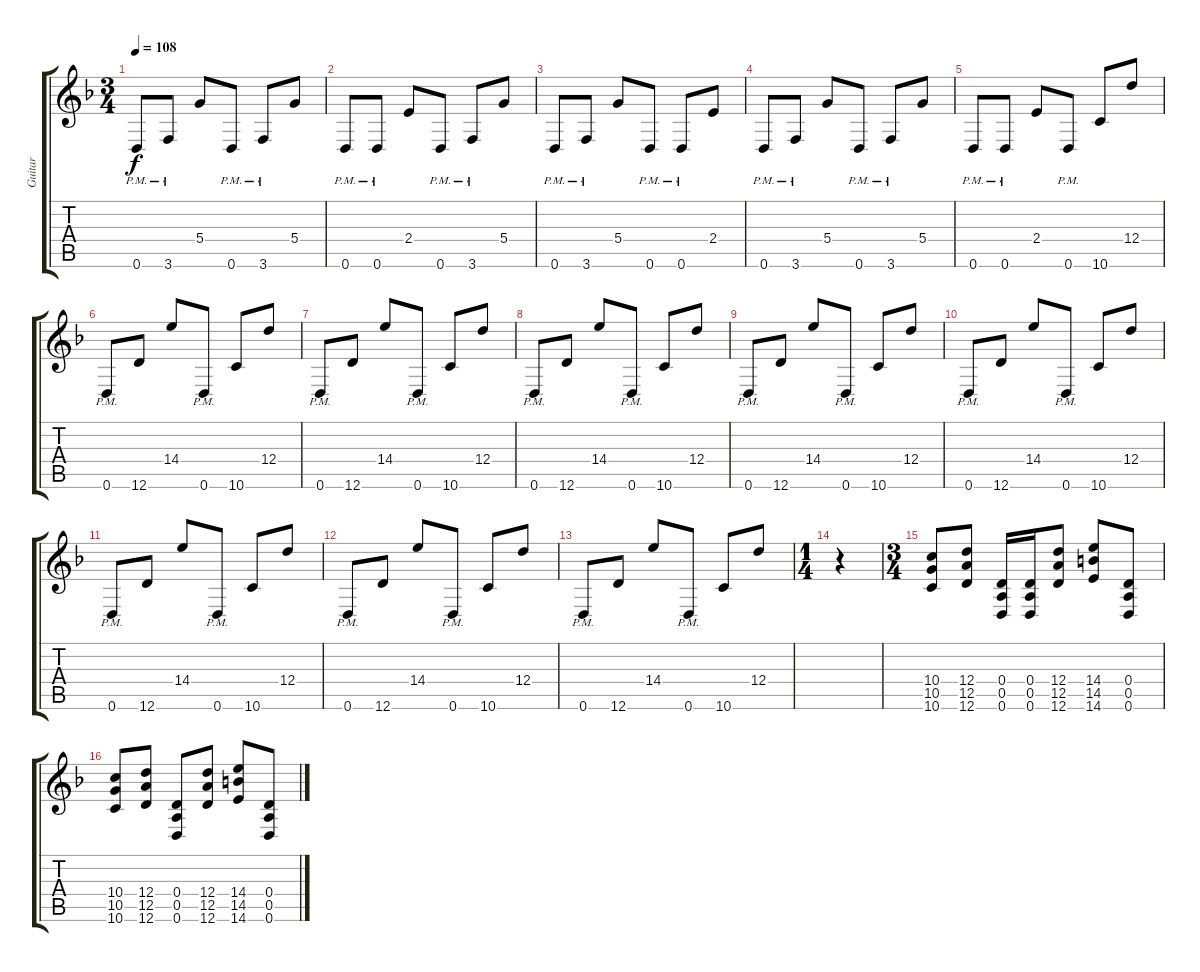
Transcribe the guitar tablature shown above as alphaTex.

\track ("Guitar" "Guitar") {instrument distortionguitar}
\staff {score tabs}
\tuning (E4 B3 G3 D3 A2 D2) {hide}
\ts (3 4)
\tempo 108
\clef g2
\ks dminor
0.6{pm}.8{dy f} 3.6{pm}.8 5.4.8 0.6{pm}.8 3.6{pm}.8 5.4.8 |
0.6{pm}.8 0.6{pm}.8 2.4.8 0.6{pm}.8 3.6{pm}.8 5.4.8 |
0.6{pm}.8 3.6{pm}.8 5.4.8 0.6{pm}.8 0.6{pm}.8 2.4.8 |
0.6{pm}.8 3.6{pm}.8 5.4.8 0.6{pm}.8 3.6{pm}.8 5.4.8 |
0.6{pm}.8 0.6{pm}.8 2.4.8 0.6{pm}.8 10.6.8 12.4.8 |
0.6{pm}.8{volume 4} 12.6.8{volume 12} 14.4.8 0.6{pm}.8 10.6.8 12.4.8 |
0.6{pm}.8 12.6.8 14.4.8 0.6{pm}.8 10.6.8 12.4.8 |
0.6{pm}.8 12.6.8 14.4.8 0.6{pm}.8 10.6.8 12.4.8 |
0.6{pm}.8 12.6.8 14.4.8 0.6{pm}.8 10.6.8 12.4.8 |
0.6{pm}.8 12.6.8 14.4.8 0.6{pm}.8 10.6.8 12.4.8 |
0.6{pm}.8 12.6.8 14.4.8 0.6{pm}.8 10.6.8 12.4.8 |
0.6{pm}.8 12.6.8 14.4.8 0.6{pm}.8 10.6.8 12.4.8 |
0.6{pm}.8 12.6.8 14.4.8 0.6{pm}.8 10.6.8 12.4.8 |
\ts (1 4)
r.4 |
\ts (3 4)
(10.4 10.5 10.6).8 (12.4 12.5 12.6).8 (0.4 0.5 0.6).16 (0.4 0.5 0.6).16 (12.4 12.5 12.6).8 (14.4 14.5 14.6).8 (0.4 0.5 0.6).8 |
(10.4 10.5 10.6).8 (12.4 12.5 12.6).8 (0.4 0.5 0.6).8 (12.4 12.5 12.6).8 (14.4 14.5 14.6).8 (0.4 0.5 0.6).8
